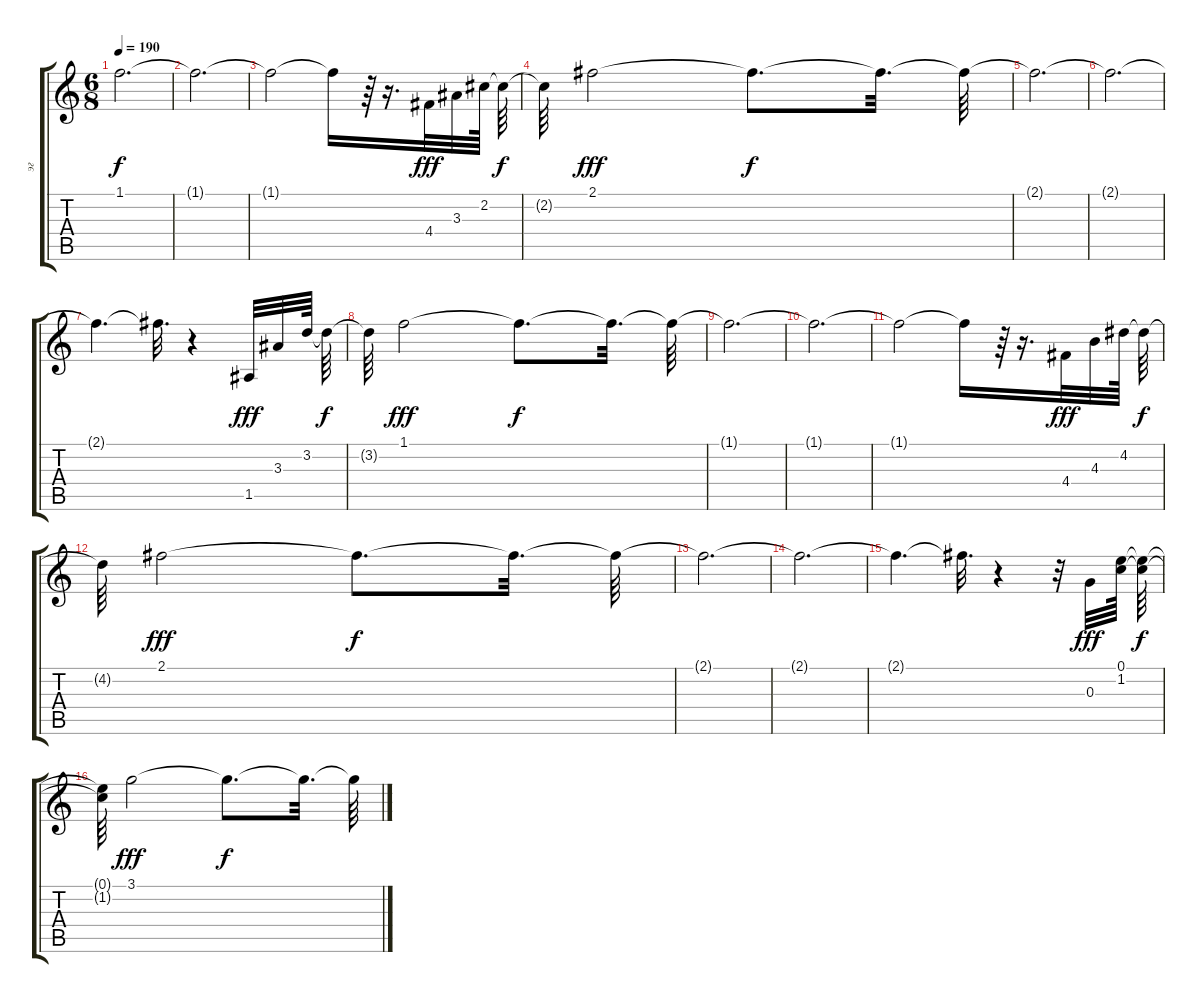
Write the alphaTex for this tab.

\track ("эг" "эг") {instrument electricguitarclean}
\staff {score tabs}
\tuning (E4 B3 G3 D3 A2 E2) {hide}
\ts (6 8)
\tempo 190
\clef g2
\ks c
1.1{t}.2{d dy f} |
1.1{t}.2{d} |
1.1{t}.2 1.1{t}.16 r.64 r.16{d} 4.4.32{dy fff} 3.3.32 2.2.64 2.2{t}.64{dy f} |
2.2{t}.64 2.1.2{dy fff} 2.1{t}.8{d dy f} 2.1{t}.32{d} 2.1{t}.64 |
2.1{t}.2{d} |
2.1{t}.2{d} |
2.1{t}.4{d} 2.1{t}.32{d} r.4 1.5.32{dy fff} 3.3.32 3.2.64 3.2{t}.64{dy f} |
3.2{t}.64 1.1.2{dy fff} 1.1{t}.8{d dy f} 1.1{t}.32{d} 1.1{t}.64 |
1.1{t}.2{d} |
1.1{t}.2{d} |
1.1{t}.2 1.1{t}.16 r.64 r.16{d} 4.4.32{dy fff} 4.3.32 4.2.64 4.2{t}.64{dy f} |
4.2{t}.64 2.1.2{dy fff} 2.1{t}.8{d dy f} 2.1{t}.32{d} 2.1{t}.64 |
2.1{t}.2{d} |
2.1{t}.2{d} |
2.1{t}.4{d} 2.1{t}.32{d} r.4 r.32 0.3.32{dy fff} (0.1 1.2).64 (0.1{t} 1.2{t}).64{dy f} |
(0.1{t} 1.2{t}).64 3.1.2{dy fff} 3.1{t}.8{d dy f} 3.1{t}.32{d} 3.1{t}.64
